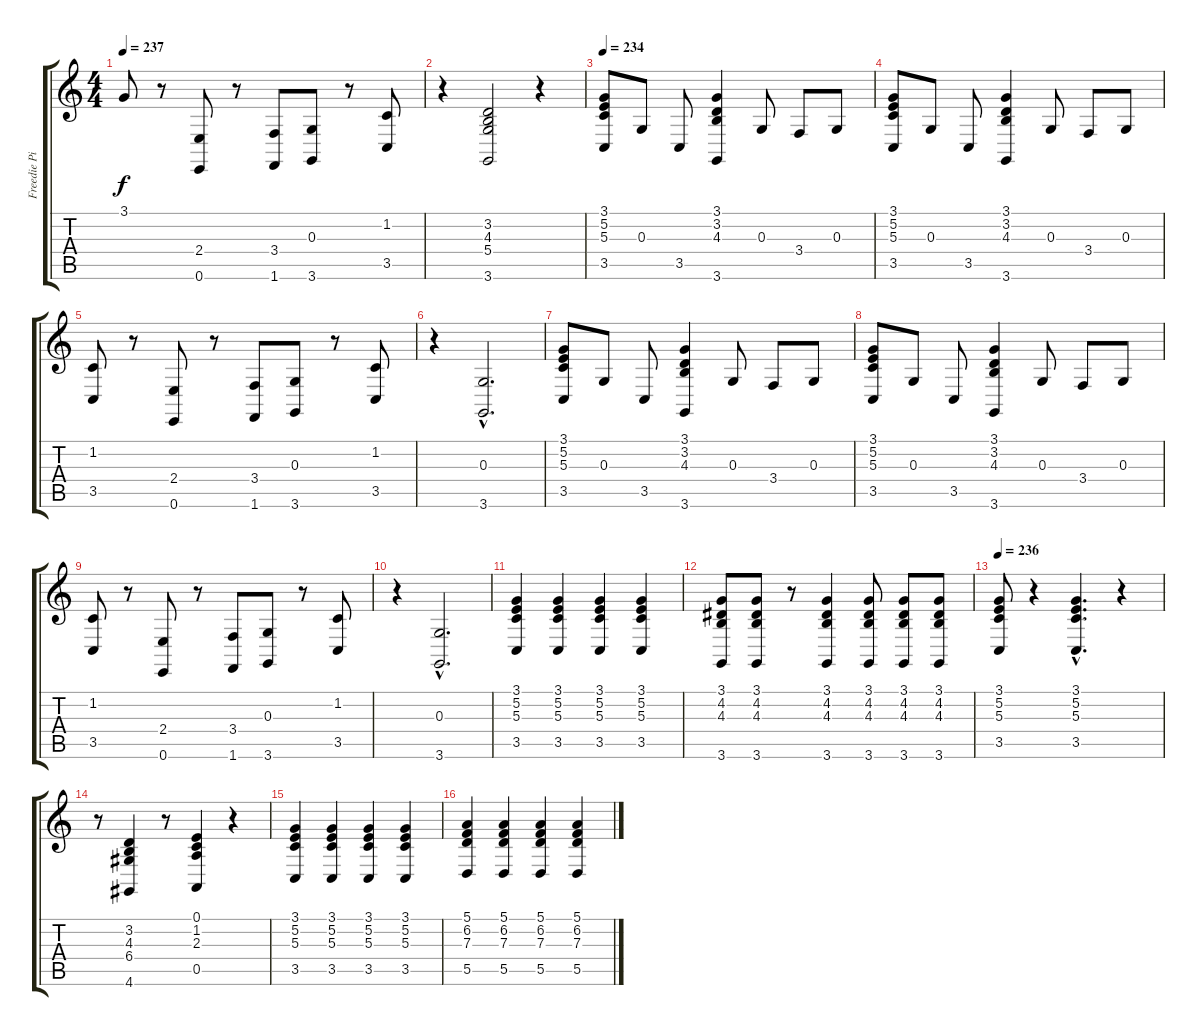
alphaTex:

\track ("Freedie Piano 1" "Freedie Pi") {instrument honkytonkpiano}
\staff {score tabs}
\tuning (E4 B3 G3 D3 A2 E2) {hide}
\ts (4 4)
\tempo 237
\clef g2
\ks c
3.1.8{dy f} r.8 (2.4 0.6).8 r.8 (3.4 1.6).8 (0.3 3.6).8 r.8 (1.2 3.5).8 |
r.4 (3.2 4.3 5.4 3.6).2 r.4 |
\tempo 234
(3.1 5.2 5.3 3.5).8{balance 6} 0.3.8 3.5.8 (3.1 3.2 4.3 3.6).4 0.3.8 3.4.8 0.3.8 |
(3.1 5.2 5.3 3.5).8 0.3.8 3.5.8 (3.1 3.2 4.3 3.6).4 0.3.8 3.4.8 0.3.8 |
(1.2 3.5).8 r.8 (2.4 0.6).8 r.8 (3.4 1.6).8 (0.3 3.6).8 r.8 (1.2 3.5).8 |
r.4 (0.3{hac} 3.6{hac}).2{d} |
(3.1 5.2 5.3 3.5).8 0.3.8 3.5.8 (3.1 3.2 4.3 3.6).4 0.3.8 3.4.8 0.3.8 |
(3.1 5.2 5.3 3.5).8 0.3.8 3.5.8 (3.1 3.2 4.3 3.6).4 0.3.8 3.4.8 0.3.8 |
(1.2 3.5).8 r.8 (2.4 0.6).8 r.8 (3.4 1.6).8 (0.3 3.6).8 r.8 (1.2 3.5).8 |
r.4 (0.3{hac} 3.6{hac}).2{d} |
(3.1 5.2 5.3 3.5).4 (3.1 5.2 5.3 3.5).4 (3.1 5.2 5.3 3.5).4 (3.1 5.2 5.3 3.5).4 |
(3.1 4.2 4.3 3.6).8 (3.1 4.2 4.3 3.6).8 r.8 (3.1 4.2 4.3 3.6).4 (3.1 4.2 4.3 3.6).8 (3.1 4.2 4.3 3.6).8 (3.1 4.2 4.3 3.6).8 |
\tempo 236
(3.1 5.2 5.3 3.5).8 r.4 (3.1{hac} 5.2{hac} 5.3{hac} 3.5{hac}).4{d} r.4 |
r.8 (3.2 4.3 6.4 4.6).4 r.8 (0.1 1.2 2.3 0.5).4 r.4 |
(3.1 5.2 5.3 3.5).4 (3.1 5.2 5.3 3.5).4 (3.1 5.2 5.3 3.5).4 (3.1 5.2 5.3 3.5).4 |
(5.1 6.2 7.3 5.5).4 (5.1 6.2 7.3 5.5).4 (5.1 6.2 7.3 5.5).4 (5.1 6.2 7.3 5.5).4
